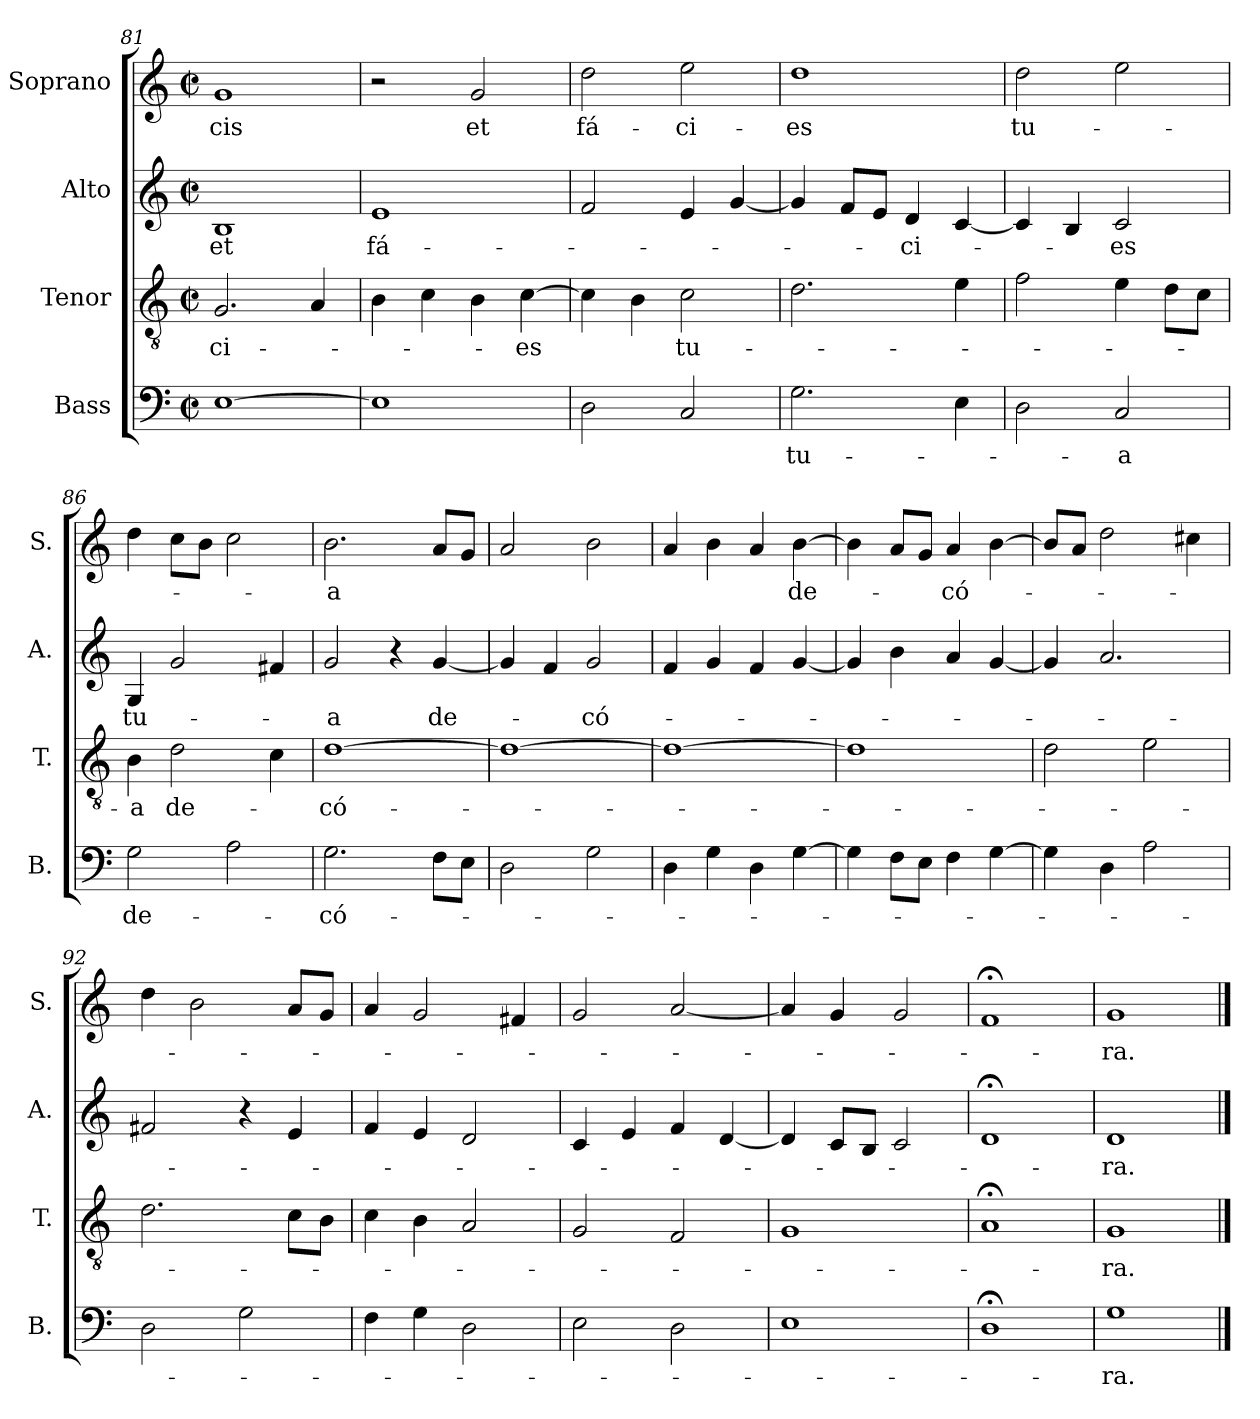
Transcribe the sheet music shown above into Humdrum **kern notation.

**kern	**text	**kern	**text	**kern	**text	**kern	**text
*part4	*part4	*part3	*part3	*part2	*part2	*part1	*part1
*staff4	*staff4	*staff3	*staff3	*staff2	*staff2	*staff1	*staff1
*I"Bass	*	*I"Tenor	*	*I"Alto	*	*I"Soprano	*
*I'B.	*	*I'T.	*	*I'A.	*	*I'S.	*
!!LO:LB:g=z
*clefF4	*	*clefGv2	*	*clefG2	*	*clefG2	*
*k[]	*	*k[]	*	*k[]	*	*k[]	*
*M2/2	*	*M2/2	*	*M2/2	*	*M2/2	*
*met(c|)	*	*met(c|)	*	*met(c|)	*	*met(c|)	*
=81	=81	=81	=81	=81	=81	=81	=81
!	!	!	!LO:LY:b	!	!LO:LY:b	!	!LO:LY:b
[1E	.	2.G/	ci-	1B	et	1g	-cis
.	.	4A/	.	.	.	.	.
=82	=82	=82	=82	=82	=82	=82	=82
!	!	!	!	!	!LO:LY:b	!	!
1E]	.	4B\	.	1e	fá-	2r	.
.	.	4c\	.	.	.	.	.
!	!	!	!	!	!	!	!LO:LY:b
.	.	4B\	.	.	.	2g/	et
!	!	!	!LO:LY:b	!	!	!	!
.	.	[4c\	-es	.	.	.	.
=83	=83	=83	=83	=83	=83	=83	=83
!	!	!	!	!	!	!	!LO:LY:b
2D\	.	4c\]	.	2f/	.	2dd\	fá-
.	.	4B\	.	.	.	.	.
!	!	!	!LO:LY:b	!	!	!	!LO:LY:b
2C/	.	2c\	tu-	4e/	.	2ee\	-ci-
.	.	.	.	[4g/	.	.	.
=84	=84	=84	=84	=84	=84	=84	=84
!	!LO:LY:b	!	!	!	!	!	!LO:LY:b
2.G\	tu-	2.d\	.	4g/]	.	1dd	-es
.	.	.	.	8f/L	.	.	.
.	.	.	.	8e/J	.	.	.
!	!	!	!	!	!LO:LY:b	!	!
.	.	.	.	4d/	-ci-	.	.
4E\	.	4e\	.	[4c/	.	.	.
=85	=85	=85	=85	=85	=85	=85	=85
!	!	!	!	!	!	!	!LO:LY:b
2D\	.	2f\	.	4c/]	.	2dd\	tu-
.	.	.	.	4B/	.	.	.
!	!LO:LY:b	!	!	!	!LO:LY:b	!	!
2C/	-a	4e\	.	2c/	-es	2ee\	.
.	.	8d\L	.	.	.	.	.
.	.	8c\J	.	.	.	.	.
=86	=86	=86	=86	=86	=86	=86	=86
!	!LO:LY:b	!	!LO:LY:b	!	!LO:LY:b	!	!
2G\	de-	4B\	-a	4G/	tu-	4dd\	.
!	!	!	!LO:LY:b	!	!	!	!
.	.	2d\	de-	2g/	.	8cc\L	.
.	.	.	.	.	.	8b\J	.
2A\	.	.	.	.	.	2cc\	.
.	.	4c\	.	4f#X/	.	.	.
=87	=87	=87	=87	=87	=87	=87	=87
!	!LO:LY:b	!	!LO:LY:b	!	!LO:LY:b	!	!LO:LY:b
2.G\	-có-	[1d	-có-	2g/	-a	2.b\	-a
.	.	.	.	4r	.	.	.
!	!	!	!	!	!LO:LY:b	!	!
8F\L	.	.	.	[4g/	de-	8a/L	.
8E\J	.	.	.	.	.	8g/J	.
=88	=88	=88	=88	=88	=88	=88	=88
2D\	.	1d_	.	4g/]	.	2a/	.
.	.	.	.	4f/	.	.	.
!	!	!	!	!	!LO:LY:b	!	!
2G\	.	.	.	2g/	-có-	2b\	.
=89	=89	=89	=89	=89	=89	=89	=89
4D\	.	1d_	.	4f/	.	4a/	.
4G\	.	.	.	4g/	.	4b\	.
4D\	.	.	.	4f/	.	4a/	.
!	!	!	!	!	!	!	!LO:LY:b
[4G\	.	.	.	[4g/	.	[4b\	de-
=90	=90	=90	=90	=90	=90	=90	=90
4G\]	.	1d]	.	4g/]	.	4b\]	.
8F\L	.	.	.	4b\	.	8a/L	.
8E\J	.	.	.	.	.	8g/J	.
!	!	!	!	!	!	!	!LO:LY:b
4F\	.	.	.	4a/	.	4a/	có-
[4G\	.	.	.	[4g/	.	[4b\	.
!!LO:LB:g=z
=91	=91	=91	=91	=91	=91	=91	=91
4G\]	.	2d\	.	4g/]	.	8b/L]	.
.	.	.	.	.	.	8a/J	.
4D\	.	.	.	2.a/	.	2dd\	.
2A\	.	2e\	.	.	.	.	.
.	.	.	.	.	.	4cc#X\	.
=92	=92	=92	=92	=92	=92	=92	=92
2D\	.	2.d\	.	2f#X/	.	4dd\	.
.	.	.	.	.	.	2b\	.
2G\	.	.	.	4r	.	.	.
.	.	8c\L	.	4e/	.	8a/L	.
.	.	8B\J	.	.	.	8g/J	.
=93	=93	=93	=93	=93	=93	=93	=93
4F\	.	4c\	.	4f/	.	4a/	.
4G\	.	4B\	.	4e/	.	2g/	.
2D\	.	2A/	.	2d/	.	.	.
.	.	.	.	.	.	4f#X/	.
=94	=94	=94	=94	=94	=94	=94	=94
2E\	.	2G/	.	4c/	.	2g/	.
.	.	.	.	4e/	.	.	.
2D\	.	2F/	.	4f/	.	[2a/	.
.	.	.	.	[4d/	.	.	.
=95	=95	=95	=95	=95	=95	=95	=95
1E	.	1G	.	4d/]	.	4a/]	.
.	.	.	.	8c/L	.	4g/	.
.	.	.	.	8B/J	.	.	.
.	.	.	.	2c/	.	2g/	.
=96	=96	=96	=96	=96	=96	=96	=96
1D;<	.	1A;<	.	1d;<	.	1f;<	.
=97	=97	=97	=97	=97	=97	=97	=97
!	!LO:LY:b	!	!LO:LY:b	!	!LO:LY:b	!	!LO:LY:b
1G	-ra.	1G	-ra.	1d	-ra.	1g	-ra.
==	==	==	==	==	==	==	==
*-	*-	*-	*-	*-	*-	*-	*-
